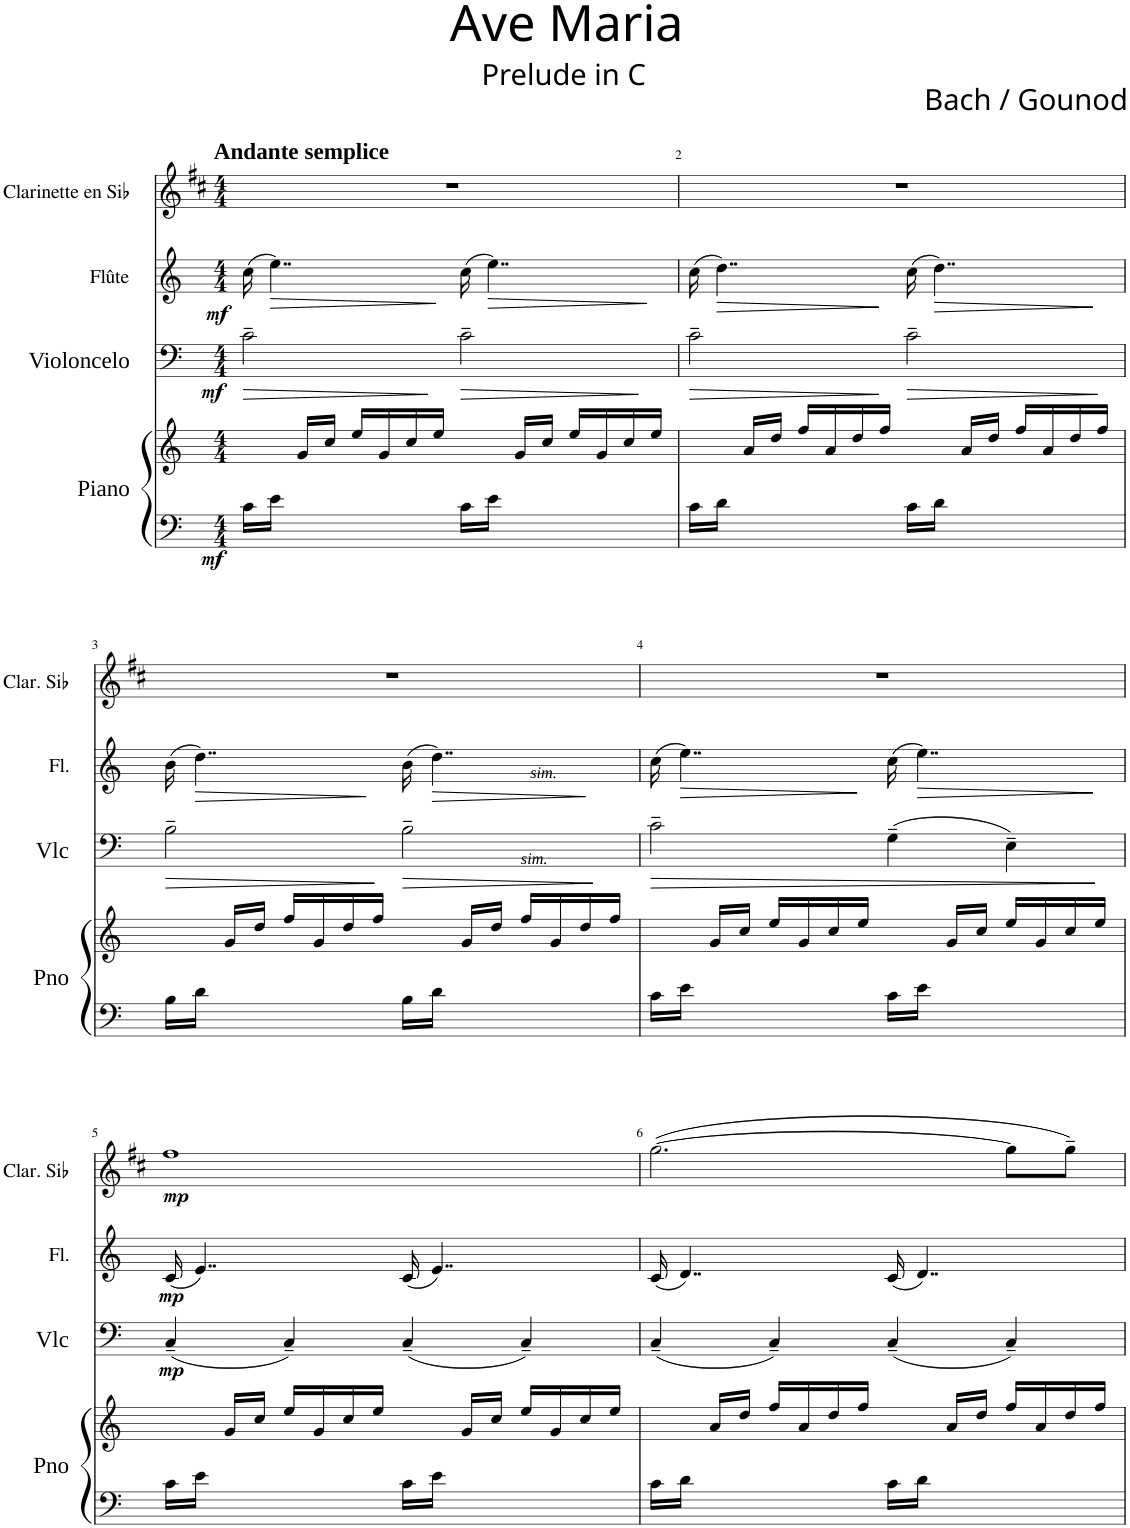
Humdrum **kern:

**kern	**kern	**dynam	**kern	**dynam	**kern	**dynam	**kern	**dynam
*part4	*part4	*part4	*part3	*part3	*part2	*part2	*part1	*part1
*staff5	*staff4	*staff4/5	*staff3	*staff3	*staff2	*staff2	*staff1	*staff1
*I"Piano	*	*	*I"Violoncelo	*	*I"Flûte	*	*I"Clarinette en Sib	*
*I'Pno	*	*	*I'Vlc	*	*I'Fl.	*	*I'Clar. Sib	*
*clefF4	*clefG2	*	*clefF4	*	*clefG2	*	*clefG2	*
*	*	*	*	*	*	*	*Trd1c2	*
*k[]	*k[]	*	*k[]	*	*k[]	*	*k[f#c#]	*
*M4/4	*M4/4	*	*M4/4	*	*M4/4	*	*M4/4	*
=1	=1	=1	=1	=1	=1	=1	=1	=1
!	!	!	!	!	!	!	!LO:TX:a:B:t=Andante semplice	!
!	!	!LO:DY:b=2	!	!LO:HP:b	!	!	!	!
!	!	!	!	!LO:DY:n=1:b	!	!LO:DY:b	!	!
16c\LL	8ryy	mf	2c~\	> mf	(16cc\	mf	1r	.
!	!	!	!	!	!	!LO:HP:b	!	!
16e\JJ	.	.	.	.	4..ee\)	>	.	.
8ryy	16g/LL	.	.	.	.	.	.	.
.	16cc/JJ	.	.	.	.	.	.	.
4ryy	16ee/LL	.	.	.	.	.	.	.
.	16g/	.	.	.	.	.	.	.
.	16cc/	.	.	.	.	.	.	.
.	16ee/JJ	.	.	.	.	.	.	.
!	!	!	!	!LO:HP:n=1:b	!	!	!	!
16c\LL	8ryy	.	2c~\	] >	(16cc\	]	.	.
!	!	!	!	!	!	!LO:HP:b	!	!
16e\JJ	.	.	.	.	4..ee\)	>	.	.
8ryy	16g/LL	.	.	.	.	.	.	.
.	16cc/JJ	.	.	.	.	.	.	.
4ryy	16ee/LL	.	.	.	.	.	.	.
.	16g/	.	.	.	.	.	.	.
.	16cc/	.	.	.	.	.	.	.
.	16ee/JJ	.	.	.	.	.	.	.
.	.	.	.	]	.	]	.	.
=2	=2	=2	=2	=2	=2	=2	=2	=2
!	!	!	!	!LO:HP:b	!	!	!	!
16c\LL	8ryy	.	2c~\	>	(16cc\	.	1r	.
!	!	!	!	!	!	!LO:HP:b	!	!
16d\JJ	.	.	.	.	4..dd\)	>	.	.
8ryy	16a/LL	.	.	.	.	.	.	.
.	16dd/JJ	.	.	.	.	.	.	.
4ryy	16ff/LL	.	.	.	.	.	.	.
.	16a/	.	.	.	.	.	.	.
.	16dd/	.	.	.	.	.	.	.
.	16ff/JJ	.	.	.	.	.	.	.
!	!	!	!	!LO:HP:n=1:b	!	!	!	!
16c\LL	8ryy	.	2c~\	] >	(16cc\	]	.	.
!	!	!	!	!	!	!LO:HP:b	!	!
16d\JJ	.	.	.	.	4..dd\)	>	.	.
8ryy	16a/LL	.	.	.	.	.	.	.
.	16dd/JJ	.	.	.	.	.	.	.
4ryy	16ff/LL	.	.	.	.	.	.	.
.	16a/	.	.	.	.	.	.	.
.	16dd/	.	.	.	.	.	.	.
.	16ff/JJ	.	.	.	.	.	.	.
.	.	.	.	]	.	]	.	.
!!LO:LB:g=z
=3	=3	=3	=3	=3	=3	=3	=3	=3
!	!	!	!	!LO:HP:b	!	!	!	!
16B\LL	8ryy	.	2B~\	>	(16b\	.	1r	.
!	!	!	!	!	!	!LO:HP:b	!	!
16d\JJ	.	.	.	.	4..dd\)	>	.	.
8ryy	16g/LL	.	.	.	.	.	.	.
.	16dd/JJ	.	.	.	.	.	.	.
4ryy	16ff/LL	.	.	.	.	.	.	.
.	16g/	.	.	.	.	.	.	.
.	16dd/	.	.	.	.	.	.	.
.	16ff/JJ	.	.	.	.	.	.	.
!	!	!	!LO:TX:a:i:t=sim.	!	!	!	!	!
!	!	!	!	!LO:HP:n=1:b	!	!	!	!
16B\LL	8ryy	.	2B~\	] >	(16b\	]	.	.
!	!	!	!	!	!LO:TX:a:i:t=sim.	!	!	!
!	!	!	!	!	!	!LO:HP:b	!	!
16d\JJ	.	.	.	.	4..dd\)	>	.	.
8ryy	16g/LL	.	.	.	.	.	.	.
.	16dd/JJ	.	.	.	.	.	.	.
4ryy	16ff/LL	.	.	.	.	.	.	.
.	16g/	.	.	.	.	.	.	.
.	16dd/	.	.	.	.	.	.	.
.	16ff/JJ	.	.	.	.	.	.	.
.	.	.	.	]	.	]	.	.
=4	=4	=4	=4	=4	=4	=4	=4	=4
!	!	!	!	!LO:HP:b	!	!	!	!
16c\LL	8ryy	.	2c~\	>	(16cc\	.	1r	.
!	!	!	!	!	!	!LO:HP:b	!	!
16e\JJ	.	.	.	.	4..ee\)	>	.	.
8ryy	16g/LL	.	.	.	.	.	.	.
.	16cc/JJ	.	.	.	.	.	.	.
4ryy	16ee/LL	.	.	.	.	.	.	.
.	16g/	.	.	.	.	.	.	.
.	16cc/	.	.	.	.	.	.	.
.	16ee/JJ	.	.	.	.	.	.	.
16c\LL	8ryy	.	(4G~\	.	(16cc\	]	.	.
!	!	!	!	!	!	!LO:HP:b	!	!
16e\JJ	.	.	.	.	4..ee\)	>	.	.
8ryy	16g/LL	.	.	.	.	.	.	.
.	16cc/JJ	.	.	.	.	.	.	.
4ryy	16ee/LL	.	4E~\)	.	.	.	.	.
.	16g/	.	.	.	.	.	.	.
.	16cc/	.	.	.	.	.	.	.
.	16ee/JJ	.	.	.	.	.	.	.
.	.	.	.	]	.	]	.	.
!!LO:LB:g=z
=5	=5	=5	=5	=5	=5	=5	=5	=5
!	!	!	!	!LO:DY:b	!	!LO:DY:b	!	!LO:DY:b
16c\LL	8ryy	.	(4C~/	mp	(16c/	mp	1ff#	mp
16e\JJ	.	.	.	.	4..e/)	.	.	.
8ryy	16g/LL	.	.	.	.	.	.	.
.	16cc/JJ	.	.	.	.	.	.	.
4ryy	16ee/LL	.	4C~/)	.	.	.	.	.
.	16g/	.	.	.	.	.	.	.
.	16cc/	.	.	.	.	.	.	.
.	16ee/JJ	.	.	.	.	.	.	.
16c\LL	8ryy	.	(4C~/	.	(16c/	.	.	.
16e\JJ	.	.	.	.	4..e/)	.	.	.
8ryy	16g/LL	.	.	.	.	.	.	.
.	16cc/JJ	.	.	.	.	.	.	.
4ryy	16ee/LL	.	4C~/)	.	.	.	.	.
.	16g/	.	.	.	.	.	.	.
.	16cc/	.	.	.	.	.	.	.
.	16ee/JJ	.	.	.	.	.	.	.
=6	=6	=6	=6	=6	=6	=6	=6	=6
16c\LL	8ryy	.	(4C~/	.	(16c/	.	([2.gg\	.
16d\JJ	.	.	.	.	4..d/)	.	.	.
8ryy	16a/LL	.	.	.	.	.	.	.
.	16dd/JJ	.	.	.	.	.	.	.
4ryy	16ff/LL	.	4C~/)	.	.	.	.	.
.	16a/	.	.	.	.	.	.	.
.	16dd/	.	.	.	.	.	.	.
.	16ff/JJ	.	.	.	.	.	.	.
16c\LL	8ryy	.	(4C~/	.	(16c/	.	.	.
16d\JJ	.	.	.	.	4..d/)	.	.	.
8ryy	16a/LL	.	.	.	.	.	.	.
.	16dd/JJ	.	.	.	.	.	.	.
4ryy	16ff/LL	.	4C~/)	.	.	.	8gg\L]	.
.	16a/	.	.	.	.	.	.	.
.	16dd/	.	.	.	.	.	8gg~\J)	.
.	16ff/JJ	.	.	.	.	.	.	.
=	=	=	=	=	=	=	=	=
*-	*-	*-	*-	*-	*-	*-	*-	*-
